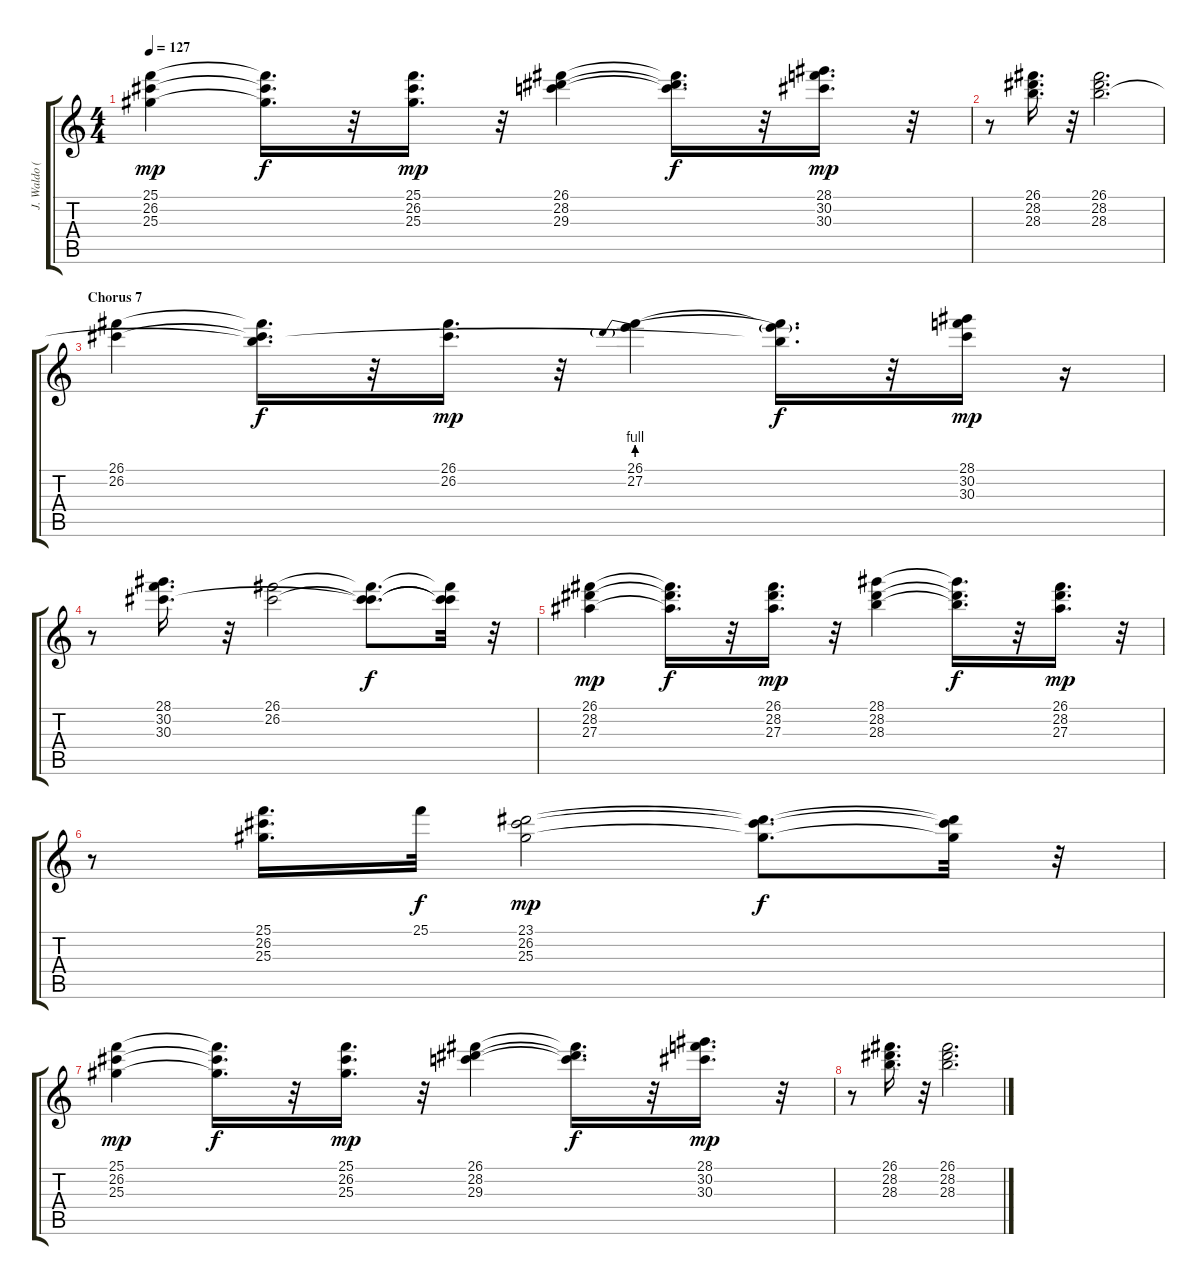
\track ("J. Waldo (Left)" "J. Waldo (") {instrument reedorgan}
\staff {score tabs}
\tuning (E4 B3 G3 D3 A2 E2) {hide}
\ts (4 4)
\tempo 127
\clef g2
\ks c
(25.1 26.2 25.3).4{dy mp} (25.1{t} 26.2{t} 25.3{t}).16{d dy f} r.32 (25.1 26.2 25.3).16{d dy mp} r.32 (26.1 28.2 29.3).4 (26.1{t} 28.2{t} 29.3{t}).16{d dy f} r.32 (28.1 30.2 30.3).16{d dy mp} r.32 |
r.8 (26.1 28.2 28.3).16{d} r.32 (26.1 28.2 28.3).2{d} |
\section ("" "Chorus 7")
(26.1 26.2).4 (26.1{t} 26.2{t} 28.3{t}).16{d dy f} r.32 (26.1 26.2).16{d dy mp} r.32 (26.1 27.2{be (prebend 0 4 60 4)}).4 (26.1{t} 27.2{t} 28.3{t}).16{d dy f} r.32 (28.1 30.2 30.3).16{dy mp} r.16 |
r.8 (28.1 30.2 30.3).16{d} r.32 (26.1 26.2).2 (26.1{t} 26.2{t} 30.3{t}).8{d dy f} (26.1{t} 26.2{t} 30.3{t}).32 r.32 |
(26.1 28.2 27.3).4{dy mp} (26.1{t} 28.2{t} 27.3{t}).16{d dy f} r.32 (26.1 28.2 27.3).16{d dy mp} r.32 (28.1 28.2 28.3).4 (28.1{t} 28.2{t} 28.3{t}).16{d dy f} r.32 (26.1 28.2 27.3).16{d dy mp} r.32 |
r.8 (25.1 26.2 25.3).16{d} 25.1.32{dy f} (23.1 26.2 25.3).2{dy mp} (23.1{t} 26.2{t} 25.3{t}).8{d dy f} (23.1{t} 26.2{t} 25.3{t}).32 r.32 |
(25.1 26.2 25.3).4{dy mp} (25.1{t} 26.2{t} 25.3{t}).16{d dy f} r.32 (25.1 26.2 25.3).16{d dy mp} r.32 (26.1 28.2 29.3).4 (26.1{t} 28.2{t} 29.3{t}).16{d dy f} r.32 (28.1 30.2 30.3).16{d dy mp} r.32 |
r.8 (26.1 28.2 28.3).16{d} r.32 (26.1 28.2 28.3).2{d}
